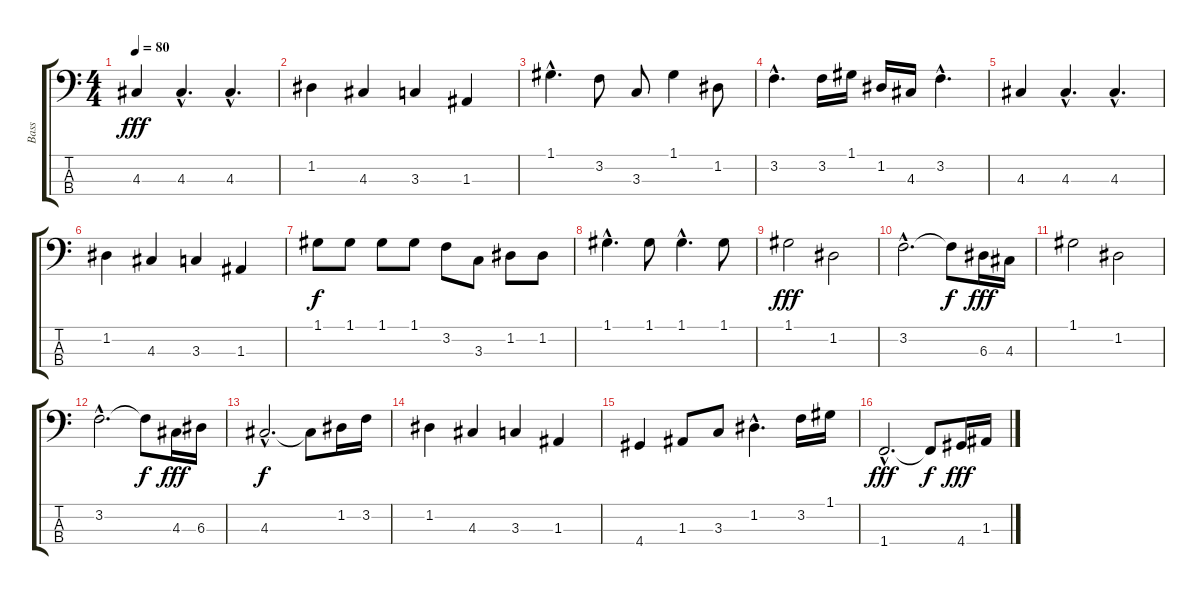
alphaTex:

\track ("Bass" "Bass") {instrument electricbassfinger}
\staff {score tabs}
\tuning (G2 D2 A1 E1) {hide}
\ts (4 4)
\tempo 80
\clef f4
\ks c
4.3.4{dy fff} 4.3{hac}.4{d} 4.3{hac}.4{d} |
1.2.4 4.3.4 3.3.4 1.3.4 |
1.1{hac}.4{d} 3.2.8 3.3.8 1.1.4 1.2.8 |
3.2{hac}.4{d} 3.2.16 1.1.16 1.2.16 4.3.16 3.2{hac}.4{d} |
4.3.4 4.3{hac}.4{d} 4.3{hac}.4{d} |
1.2.4 4.3.4 3.3.4 1.3.4 |
1.1.8{dy f} 1.1.8 1.1.8 1.1.8 3.2.8 3.3.8 1.2.8 1.2.8 |
1.1{hac}.4{d} 1.1.8 1.1{hac}.4{d} 1.1.8 |
1.1.2{dy fff} 1.2.2 |
3.2{hac}.2{d} 3.2{t}.8{dy f} 6.3.16{dy fff} 4.3.16 |
1.1.2 1.2.2 |
3.2{hac}.2{d} 3.2{t}.8{dy f} 4.3.16{dy fff} 6.3.16 |
4.3{hac}.2{d dy f} 4.3{t}.8 1.2.16 3.2.16 |
1.2.4 4.3.4 3.3.4 1.3.4 |
4.4.4 1.3.8 3.3.8 1.2{hac}.4{d} 3.2.16 1.1.16 |
1.4{hac}.2{d dy fff} 1.4{t}.8{dy f} 4.4.16{dy fff} 1.3.16
